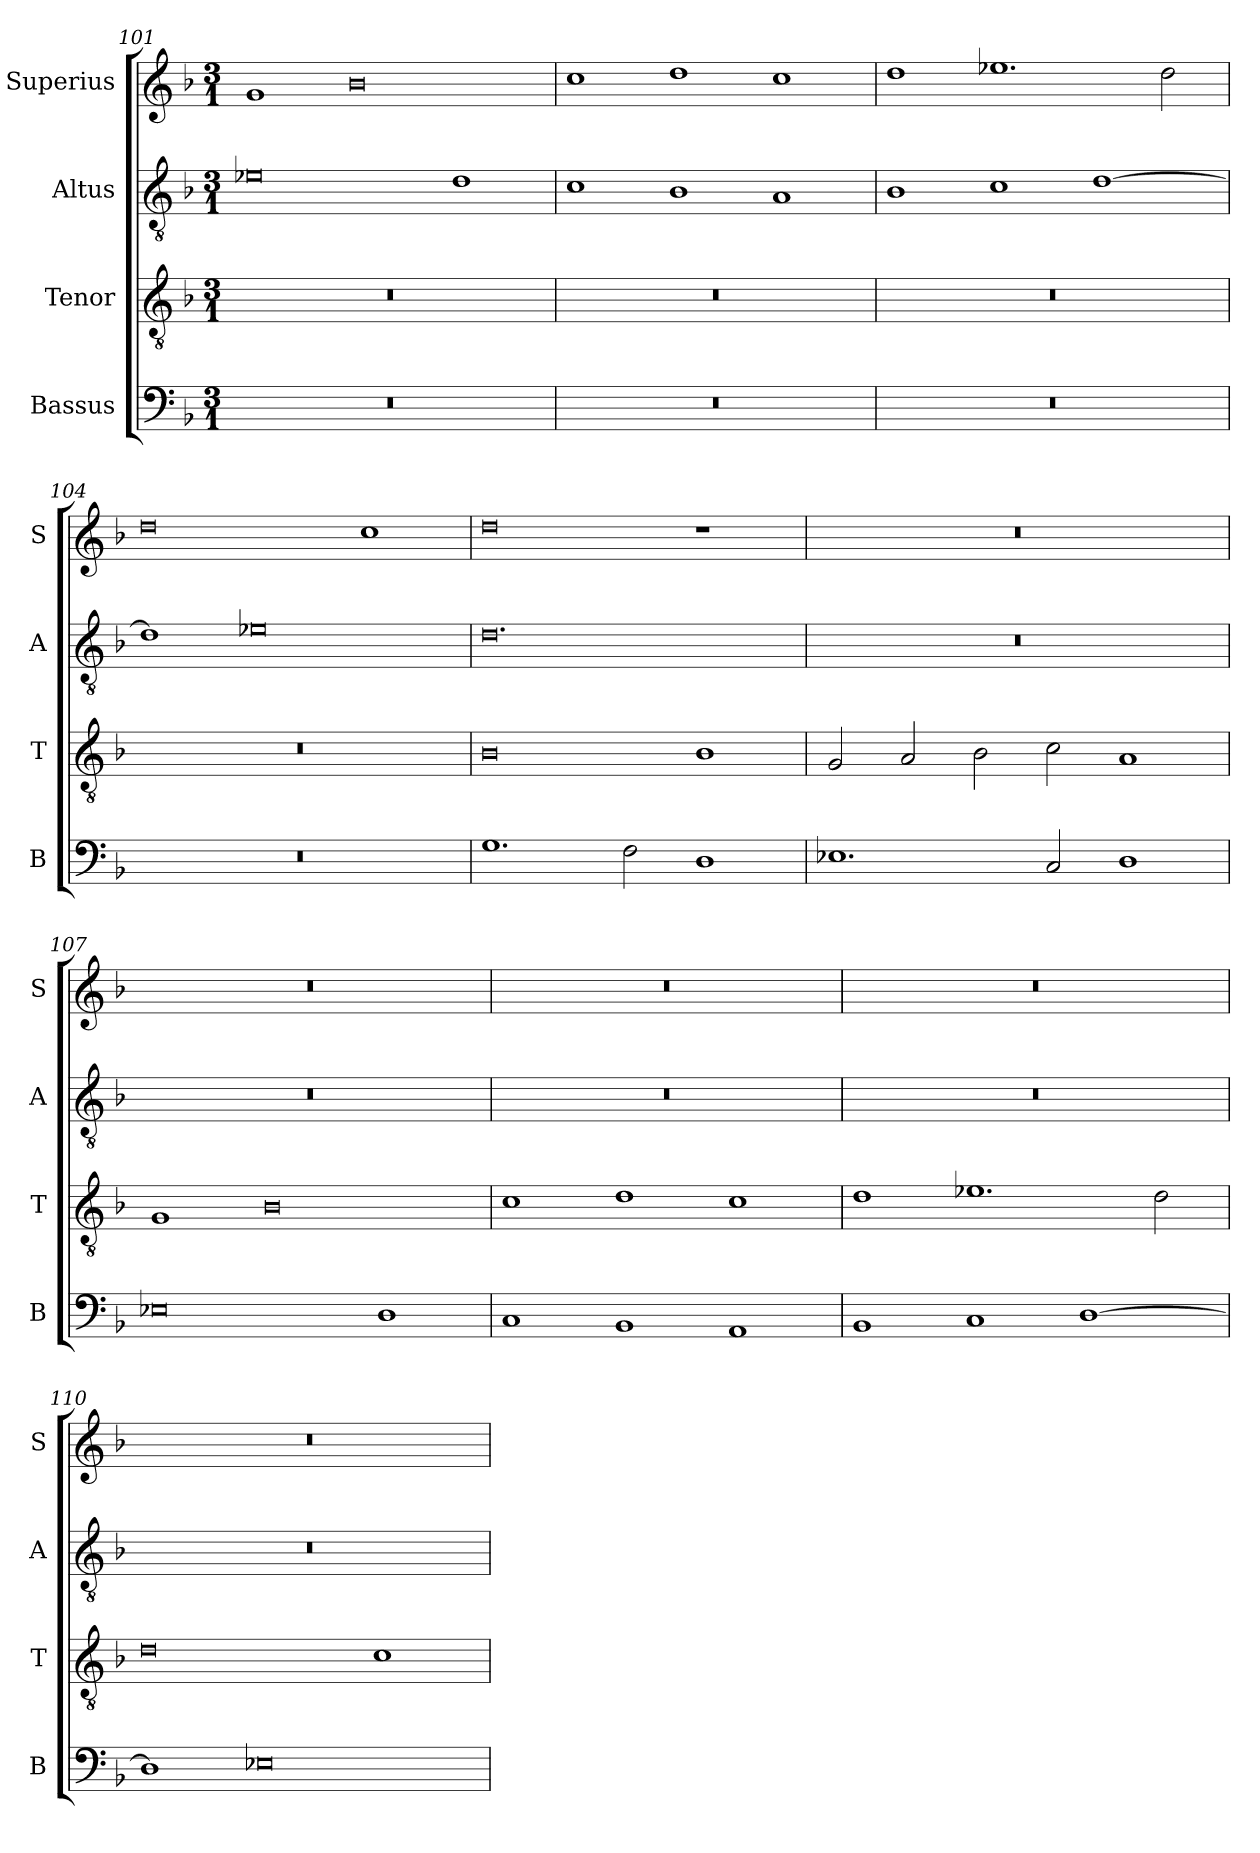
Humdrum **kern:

**kern	**kern	**kern	**kern
*part4	*part3	*part2	*part1
*staff4	*staff3	*staff2	*staff1
*I"Bassus	*I"Tenor	*I"Altus	*I"Superius
*I'B	*I'T	*I'A	*I'S
*clefF4	*clefGv2	*clefGv2	*clefG2
*k[b-]	*k[b-]	*k[b-]	*k[b-]
*M3/1	*M3/1	*M3/1	*M3/1
=101	=101	=101	=101
0.r	0.r	0e-X	1g
.	.	.	0b-
.	.	1d	.
=102	=102	=102	=102
0.r	0.r	1c	1cc
.	.	1B-	1dd
.	.	1A	1cc
=103	=103	=103	=103
0.r	0.r	1B-	1dd
.	.	1c	1.ee-X
.	.	[1d	.
.	.	.	2dd\
=104	=104	=104	=104
0.r	0.r	1d]	0dd
.	.	0e-X	.
.	.	.	1cc
=105	=105	=105	=105
1.G	0B-	0.d	0dd
2F\	.	.	.
1D	1B-	.	1r
=106	=106	=106	=106
1.E-X	2G/	0.r	0.r
.	2A/	.	.
.	2B-\	.	.
2C/	2c\	.	.
1D	1A	.	.
=107	=107	=107	=107
0E-X	1G	0.r	0.r
.	0B-	.	.
1D	.	.	.
=108	=108	=108	=108
1C	1c	0.r	0.r
1BB-	1d	.	.
1AA	1c	.	.
=109	=109	=109	=109
1BB-	1d	0.r	0.r
1C	1.e-X	.	.
[1D	.	.	.
.	2d\	.	.
=110	=110	=110	=110
1D]	0d	0.r	0.r
0E-X	.	.	.
.	1c	.	.
=	=	=	=
*-	*-	*-	*-
